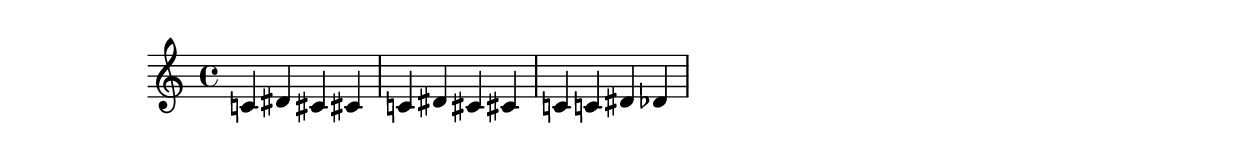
%% Do not edit this file; it is auto-generated from input/new
%% This file is in the public domain.
\version "2.11.62"

\header {
  doctitlees = "Alteraciones de estilo dodecafónico para todas las notas, incluidas las naturales"
  texidoces = "
En las obras de principios del s.XX, empezando por Schoenberg, Berg y
Webern (la \"Segunda\" escuela de Viena), cada nota de la escala de
doce tonos se debe tratar con igualdad, sin ninguna jerarquía como los
grados clásicos tonales.  Por tanto, estos compositores imprimen una
alteración accidental para cada nota, incluso en las notas naturales,
para enfatizar su nuevo enfoque de la teoría y el lenguaje musicales.

Este fragmento de código muestra cómo conseguir dichas reglas de
notación.

"

 texidocde = "
 In Werken des fürhen 20. Jahrhundert, angefangen mit Schönberg, Berg
 und Webern (die zweite Wiener Schule), wird jeder Ton der 
 Zwölftonleiter als gleichwertig erachtet, ohne hierarchische
 Ordnung.  Deshalb wird in dieser Musik für jede Note ein Versetzungszeichen
 ausgegeben, auch für unalterierte Tonhöhen, um das neue Verständnis
 der Musiktheorie und Musiksprache zu verdeutlichen.
 
 Dieser Schnipsel zeigt, wie derartige Notationsregeln zu erstellen sind.
 "
 
doctitlede = "Versetzungszeichen für jede Note im Stil der Zwölftonmusik"

  lsrtags = "pitches"
  texidoc = "In early 20th century works, starting with Schoenberg,
Berg and Webern (the \"Second\" Viennese school), every pitch in the
twelve-tone scale has to be regarded as equal, without any hierarchy
such as the classical (tonal) degrees.  Therefore, these composers
print one accidental for each note, even at natural pitches, to
emphasize their new approach to music theory and language.

This snippet shows how to achieve such notation rules. 
"

  doctitle = "Dodecaphonic-style accidentals for each note including naturals"
} % begin verbatim

\score {
  \new Staff {
    #(set-accidental-style 'dodecaphonic)
    c'4 dis' cis' cis'
    c'4 dis' cis' cis'
    c'4 c' dis' des'
  }
  \layout {
    \context {
    \Staff
    \remove "Key_engraver"
    }
  }
}
